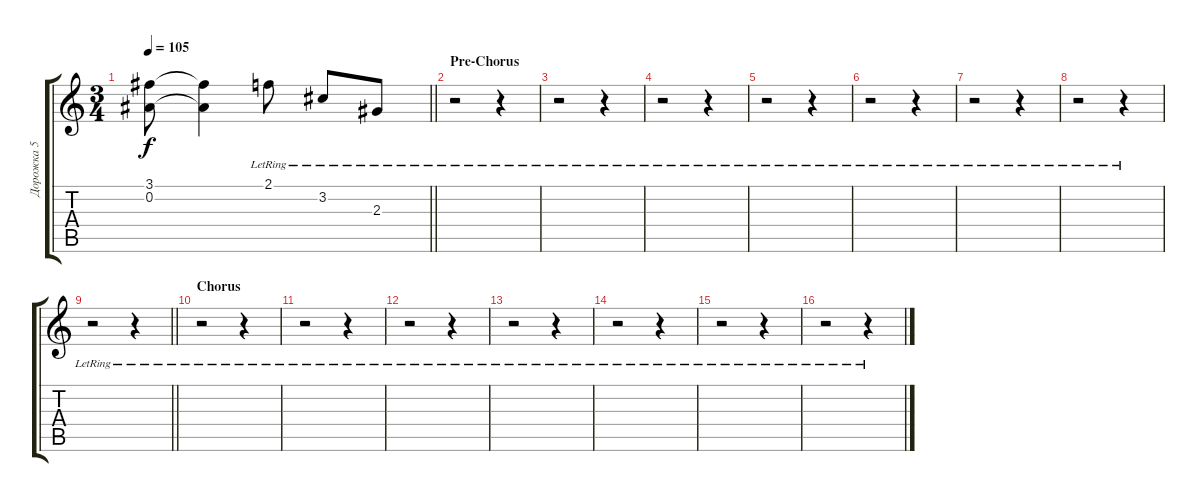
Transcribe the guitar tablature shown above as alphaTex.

\track ("Дорожка 5" "Дорожка 5") {instrument electricguitarclean}
\staff {score tabs}
\tuning (Eb4 Bb3 Gb3 Db3 Ab2 Eb2) {hide}
\ts (3 4)
\tempo 105
\clef g2
\barLineRight lightlight
\ks c
(3.1{t} 0.2{t}).8{dy f} (3.1{t} 0.2{t}).4 2.1{lr}.8 3.2{lr}.8 2.3{lr}.8 |
\section ("" "Pre-Chorus")
r.2 r.4 |
r.2 r.4 |
r.2 r.4 |
r.2 r.4 |
r.2 r.4 |
r.2 r.4 |
r.2 r.4 |
\barLineRight lightlight
r.2 r.4 |
\section ("" "Chorus")
r.2 r.4 |
r.2 r.4 |
r.2 r.4 |
r.2 r.4 |
r.2 r.4 |
r.2 r.4 |
r.2 r.4
